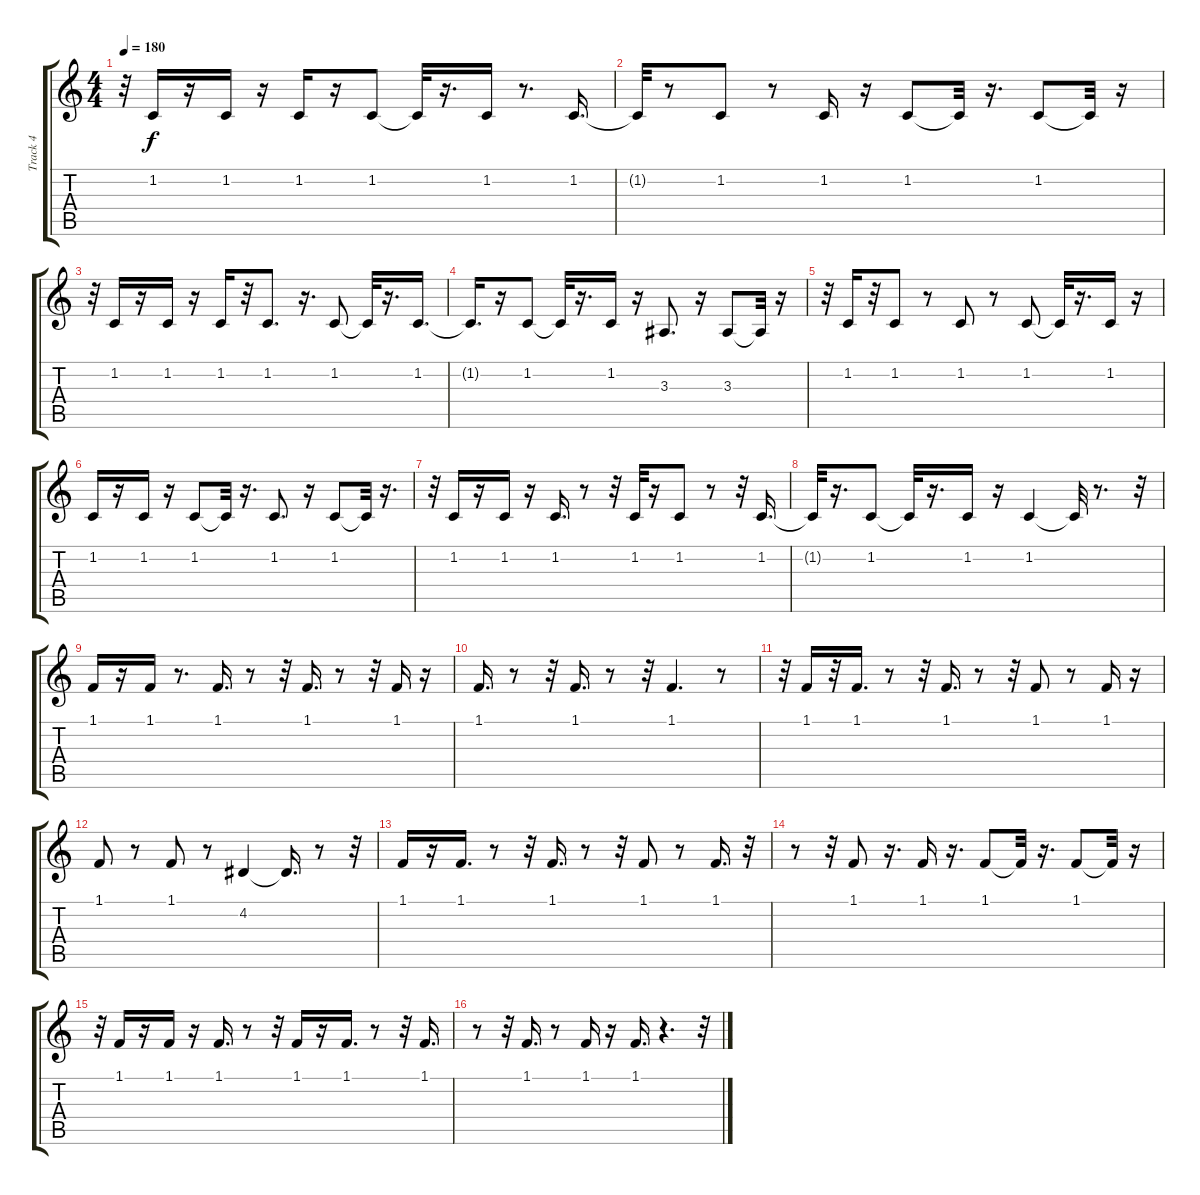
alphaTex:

\track ("Track 4" "Track 4") {instrument trombone}
\staff {score tabs}
\tuning (E4 B3 G3 D3 A2 E2) {hide}
\ts (4 4)
\tempo 180
\clef g2
\ks c
r.32{dy f} 1.2.16 r.16 1.2.16 r.16 1.2.16 r.16 1.2.8 1.2{t}.32 r.16{d} 1.2.16 r.8{d} 1.2.16{d} |
1.2{t}.32 r.8 1.2.8 r.8 1.2.16 r.16 1.2.8 1.2{t}.32 r.16{d} 1.2.8 1.2{t}.32 r.16 |
r.32 1.2.16 r.16 1.2.16 r.16 1.2.16 r.32 1.2.8{d} r.16{d} 1.2.8 1.2{t}.32 r.16{d} 1.2.16{d} |
1.2{t}.16{d} r.16 1.2.8 1.2{t}.32 r.16{d} 1.2.16 r.16 3.3.8{d} r.16 3.3.8 3.3{t}.32 r.16 |
r.32 1.2.16 r.32 1.2.8 r.8 1.2.8 r.8 1.2.8 1.2{t}.32 r.16{d} 1.2.16 r.16 |
1.2.16 r.16 1.2.16 r.16 1.2.8 1.2{t}.32 r.16{d} 1.2.8{d} r.16 1.2.8 1.2{t}.32 r.16{d} |
r.32 1.2.16 r.16 1.2.16 r.16 1.2.16{d} r.8 r.32 1.2.32 r.16 1.2.8 r.8 r.32 1.2.16{d} |
1.2{t}.32 r.16{d} 1.2.8 1.2{t}.32 r.16{d} 1.2.16 r.16 1.2.4 1.2{t}.32 r.8{d} r.32 |
1.1.16 r.16 1.1.16 r.8{d} 1.1.16{d} r.8 r.32 1.1.16{d} r.8 r.32 1.1.16 r.16 |
1.1.16{d} r.8 r.32 1.1.16{d} r.8 r.32 1.1.4{d} r.8 |
r.32 1.1.16 r.32 1.1.16{d} r.8 r.32 1.1.16{d} r.8 r.32 1.1.8 r.8 1.1.16 r.16 |
1.1.8 r.8 1.1.8 r.8 4.2.4 4.2{t}.16{d} r.8 r.32 |
1.1.16 r.16 1.1.16{d} r.8 r.32 1.1.16{d} r.8 r.32 1.1.8 r.8 1.1.16{d} r.32 |
r.8 r.32 1.1.8 r.16{d} 1.1.16 r.16{d} 1.1.8 1.1{t}.32 r.16{d} 1.1.8 1.1{t}.32 r.16 |
r.32 1.1.16 r.16 1.1.16 r.16 1.1.16{d} r.8 r.32 1.1.16 r.16 1.1.16{d} r.8 r.32 1.1.16{d} |
r.8 r.32 1.1.16{d} r.8 1.1.16 r.16 1.1.16{d} r.4{d} r.32
